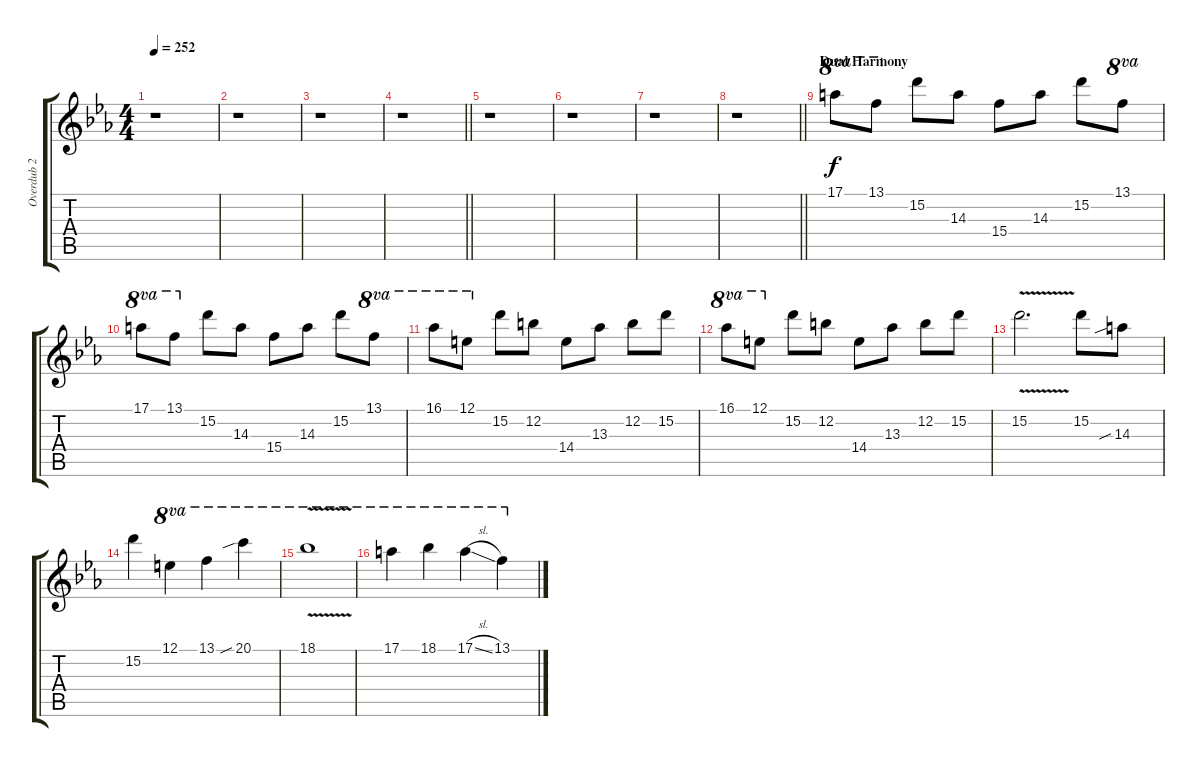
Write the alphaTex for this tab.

\track ("Overdub 2" "Overdub 2") {instrument distortionguitar}
\staff {score tabs}
\tuning (E4 B3 G3 D3 A2 D2) {hide}
\ts (4 4)
\tempo 252
\clef g2
\ks eb
r.1{dy f} |
r.1 |
r.1 |
\barLineRight lightlight
r.1 |
r.1 |
r.1 |
r.1 |
\barLineRight lightlight
r.1 |
\section ("" "Dual Harmony")
17.1.8{ot 8va instrument distortionguitar} 13.1.8{ot 8va} 15.2.8 14.3.8 15.4.8 14.3.8 15.2.8 13.1.8{ot 8va} |
17.1.8{ot 8va} 13.1.8{ot 8va} 15.2.8 14.3.8 15.4.8 14.3.8 15.2.8 13.1.8{ot 8va} |
16.1.8{ot 8va} 12.1.8{ot 8va} 15.2.8 12.2.8 14.4.8 13.3.8 12.2.8 15.2.8 |
16.1.8{ot 8va} 12.1.8{ot 8va} 15.2.8 12.2.8 14.4.8 13.3.8 12.2.8 15.2.8 |
15.2{v}.2{d} 15.2.8 14.3{sib}.8 |
15.2.4 12.1.4{ot 8va} 13.1.4{ot 8va} 20.1{sib}.4{ot 8va} |
18.1{v}.1{ot 8va} |
17.1.4{ot 8va} 18.1.4{ot 8va} 17.1{sl}.4{ot 8va} 13.1.4{ot 8va}
